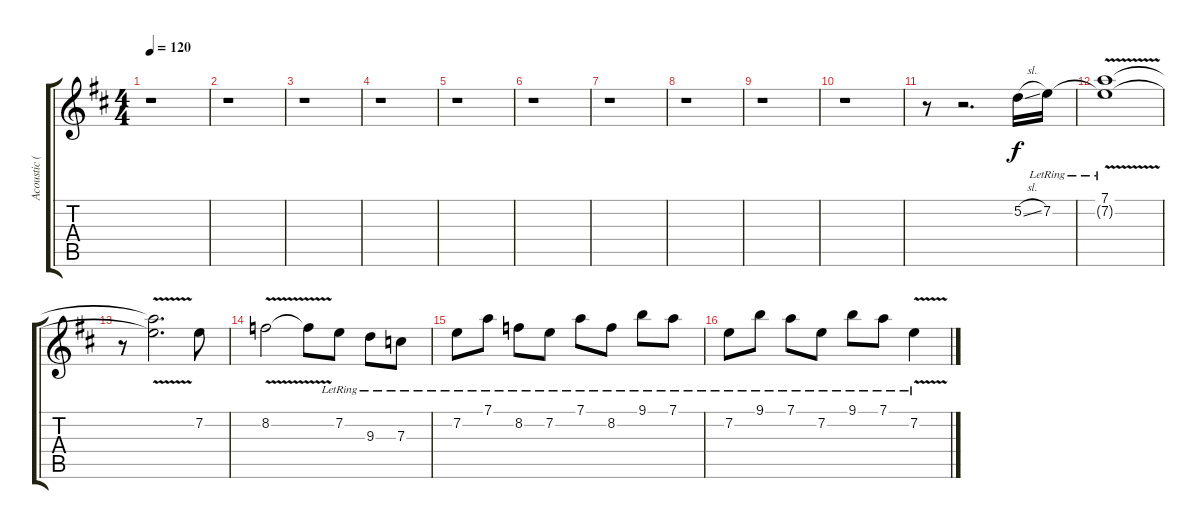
\track ("Acoustic (steel)" "Acoustic (") {instrument acousticguitarsteel}
\staff {score tabs}
\tuning (D4 A3 F3 C3 G2 D2) {hide}
\ts (4 4)
\tempo 120
\clef g2
\ks d
r.1{dy f} |
r.1 |
r.1 |
r.1 |
r.1 |
r.1 |
r.1 |
r.1 |
r.1 |
r.1 |
r.8 r.2{d} 5.2{sl}.16 7.2{lr}.16 |
(7.1{v lr} 7.2{v t}).1 |
r.8 (7.1{v t} 7.2{v t}).2{d} 7.2.8 |
8.2{v}.2 8.2{t}.8 7.2{lr}.8 9.3{lr}.8 7.3{lr}.8 |
7.2{lr}.8 7.1{lr}.8 8.2{lr}.8 7.2{lr}.8 7.1{lr}.8 8.2{lr}.8 9.1{lr}.8 7.1{lr}.8 |
7.2{lr}.8 9.1{lr}.8 7.1{lr}.8 7.2{lr}.8 9.1{lr}.8 7.1{lr}.8 7.2{v lr}.4
